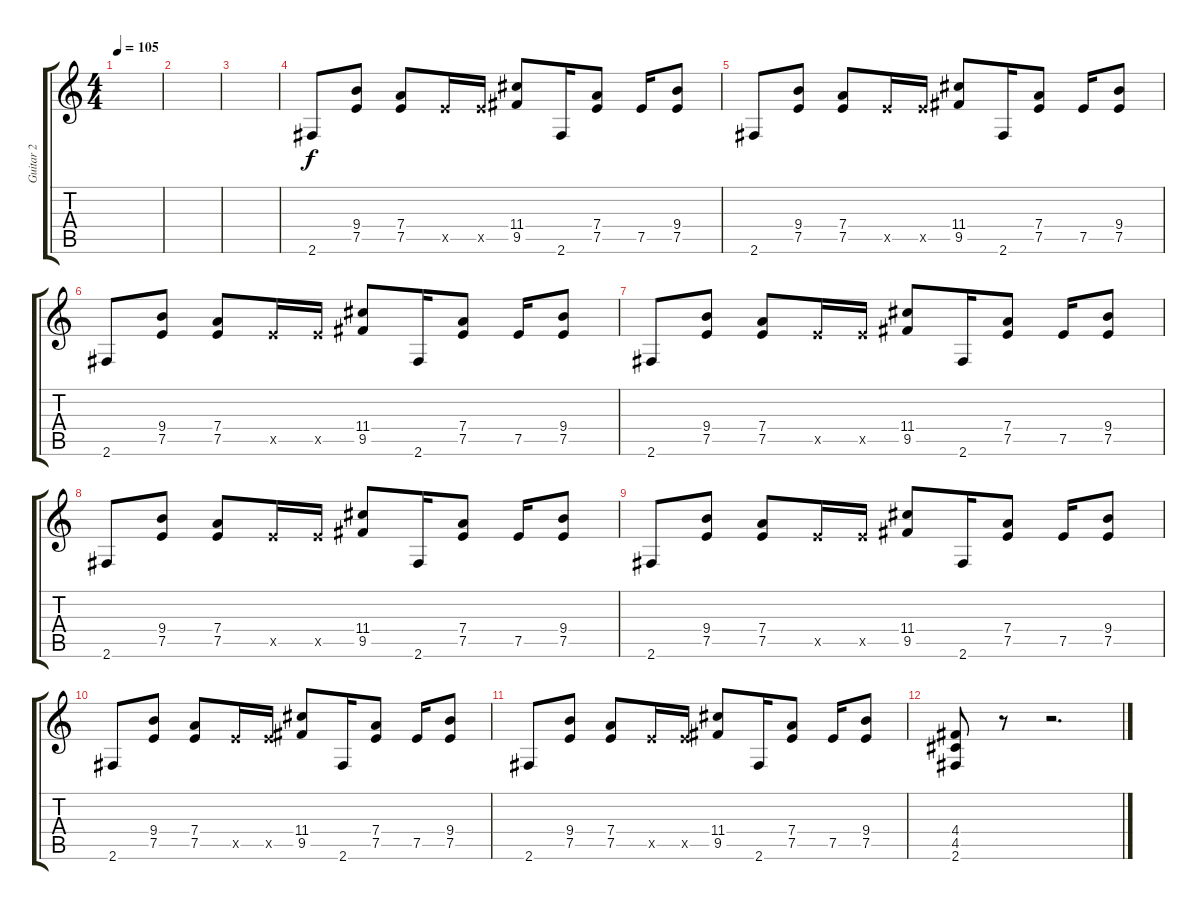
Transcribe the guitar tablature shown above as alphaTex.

\track ("Guitar 2" "Guitar 2") {instrument distortionguitar}
\staff {score tabs}
\tuning (E4 B3 G3 D3 A2 E2) {hide}
\ts (4 4)
\tempo 105
\clef g2
\ks c
|
|
|
2.6.8 (9.4 7.5).8 (7.4 7.5).8 7.5{x}.16 7.5{x}.16 (11.4 9.5).8 2.6.16 (7.4 7.5).8 7.5.16 (9.4 7.5).8 |
2.6.8 (9.4 7.5).8 (7.4 7.5).8 7.5{x}.16 7.5{x}.16 (11.4 9.5).8 2.6.16 (7.4 7.5).8 7.5.16 (9.4 7.5).8 |
2.6.8 (9.4 7.5).8 (7.4 7.5).8 7.5{x}.16 7.5{x}.16 (11.4 9.5).8 2.6.16 (7.4 7.5).8 7.5.16 (9.4 7.5).8 |
2.6.8 (9.4 7.5).8 (7.4 7.5).8 7.5{x}.16 7.5{x}.16 (11.4 9.5).8 2.6.16 (7.4 7.5).8 7.5.16 (9.4 7.5).8 |
2.6.8 (9.4 7.5).8 (7.4 7.5).8 7.5{x}.16 7.5{x}.16 (11.4 9.5).8 2.6.16 (7.4 7.5).8 7.5.16 (9.4 7.5).8 |
2.6.8 (9.4 7.5).8 (7.4 7.5).8 7.5{x}.16 7.5{x}.16 (11.4 9.5).8 2.6.16 (7.4 7.5).8 7.5.16 (9.4 7.5).8 |
2.6.8 (9.4 7.5).8 (7.4 7.5).8 7.5{x}.16 7.5{x}.16 (11.4 9.5).8 2.6.16 (7.4 7.5).8 7.5.16 (9.4 7.5).8 |
2.6.8 (9.4 7.5).8 (7.4 7.5).8 7.5{x}.16 7.5{x}.16 (11.4 9.5).8 2.6.16 (7.4 7.5).8 7.5.16 (9.4 7.5).8 |
(4.4 4.5 2.6).8 r.8 r.2{d}
